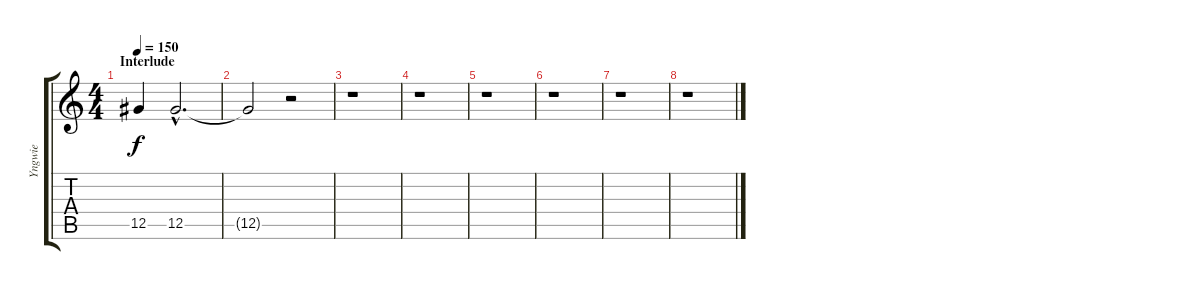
\track ("Yngwie" "Yngwie") {instrument distortionguitar}
\staff {score tabs}
\tuning (Eb4 Bb3 Gb3 Db3 Ab2 Eb2) {hide}
\ts (4 4)
\section ("" "Interlude")
\tempo 150
\clef g2
\ks c
12.5{t}.4{dy f} 12.5{hac}.2{d} |
12.5{t}.2 r.2 |
r.1 |
r.1 |
r.1 |
r.1 |
r.1 |
r.1
